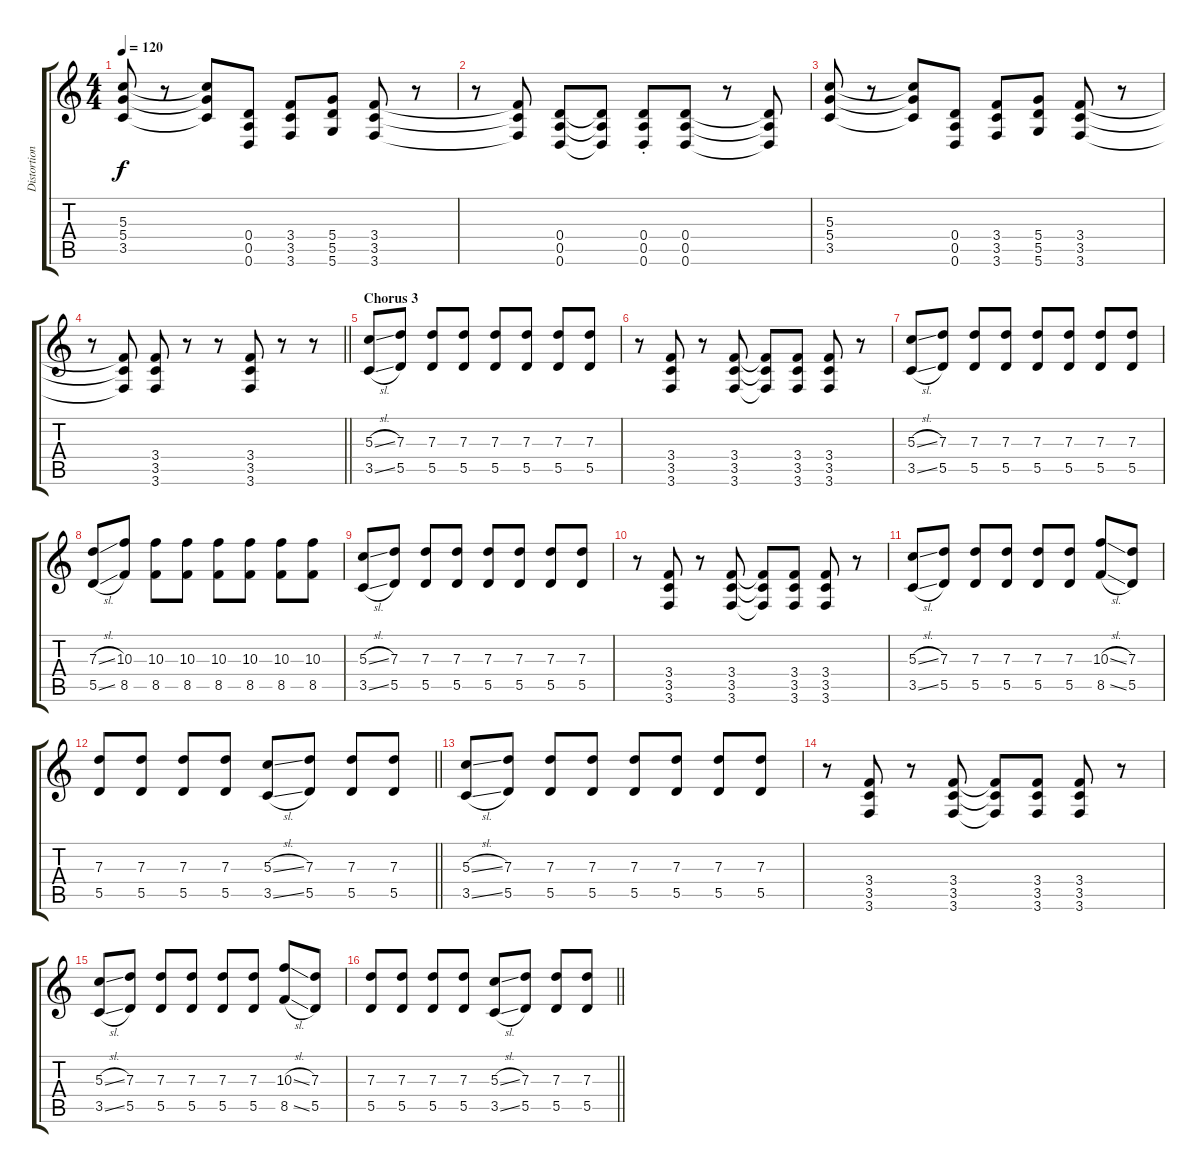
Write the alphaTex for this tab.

\track ("Distortion 1" "Distortion") {instrument distortionguitar}
\staff {score tabs}
\tuning (E4 B3 G3 D3 A2 D2) {hide}
\ts (4 4)
\tempo 120
\clef g2
\ks c
(5.3 5.4 3.5).8{dy f} r.8 (5.3{t} 5.4{t} 3.5{t}).8 (0.4 0.5 0.6).8 (3.4 3.5 3.6).8 (5.4 5.5 5.6).8 (3.4 3.5 3.6).8 r.8 |
r.8 (3.4{t} 3.5{t} 3.6{t}).8 (0.4 0.5 0.6).8 (0.4{t} 0.5{t} 0.6{t}).8 (0.4{st} 0.5{st} 0.6{st}).8 (0.4 0.5 0.6).8 r.8 (0.4{t} 0.5{t} 0.6{t}).8 |
(5.3 5.4 3.5).8 r.8 (5.3{t} 5.4{t} 3.5{t}).8 (0.4 0.5 0.6).8 (3.4 3.5 3.6).8 (5.4 5.5 5.6).8 (3.4 3.5 3.6).8 r.8 |
\barLineRight lightlight
r.8 (3.4{t} 3.5{t} 3.6{t}).8 (3.4 3.5 3.6).8 r.8 r.8 (3.4 3.5 3.6).8 r.8 r.8 |
\section ("" "Chorus 3")
(5.3{sl} 3.5{sl}).8 (7.3 5.5).8 (7.3 5.5).8 (7.3 5.5).8 (7.3 5.5).8 (7.3 5.5).8 (7.3 5.5).8 (7.3 5.5).8 |
r.8 (3.4 3.5 3.6).8 r.8 (3.4 3.5 3.6).8 (3.4{t} 3.5{t} 3.6{t}).8 (3.4 3.5 3.6).8 (3.4 3.5 3.6).8 r.8 |
(5.3{sl} 3.5{sl}).8 (7.3 5.5).8 (7.3 5.5).8 (7.3 5.5).8 (7.3 5.5).8 (7.3 5.5).8 (7.3 5.5).8 (7.3 5.5).8 |
(7.3{sl} 5.5{sl}).8 (10.3 8.5).8 (10.3 8.5).8 (10.3 8.5).8 (10.3 8.5).8 (10.3 8.5).8 (10.3 8.5).8 (10.3 8.5).8 |
(5.3{sl} 3.5{sl}).8 (7.3 5.5).8 (7.3 5.5).8 (7.3 5.5).8 (7.3 5.5).8 (7.3 5.5).8 (7.3 5.5).8 (7.3 5.5).8 |
r.8 (3.4 3.5 3.6).8 r.8 (3.4 3.5 3.6).8 (3.4{t} 3.5{t} 3.6{t}).8 (3.4 3.5 3.6).8 (3.4 3.5 3.6).8 r.8 |
(5.3{sl} 3.5{sl}).8 (7.3 5.5).8 (7.3 5.5).8 (7.3 5.5).8 (7.3 5.5).8 (7.3 5.5).8 (10.3{sl} 8.5{sl}).8 (7.3 5.5).8 |
\barLineRight lightlight
(7.3 5.5).8 (7.3 5.5).8 (7.3 5.5).8 (7.3 5.5).8 (5.3{sl} 3.5{sl}).8 (7.3 5.5).8 (7.3 5.5).8 (7.3 5.5).8 |
(5.3{sl} 3.5{sl}).8 (7.3 5.5).8 (7.3 5.5).8 (7.3 5.5).8 (7.3 5.5).8 (7.3 5.5).8 (7.3 5.5).8 (7.3 5.5).8 |
r.8 (3.4 3.5 3.6).8 r.8 (3.4 3.5 3.6).8 (3.4{t} 3.5{t} 3.6{t}).8 (3.4 3.5 3.6).8 (3.4 3.5 3.6).8 r.8 |
(5.3{sl} 3.5{sl}).8 (7.3 5.5).8 (7.3 5.5).8 (7.3 5.5).8 (7.3 5.5).8 (7.3 5.5).8 (10.3{sl} 8.5{sl}).8 (7.3 5.5).8 |
\barLineRight lightlight
(7.3 5.5).8 (7.3 5.5).8 (7.3 5.5).8 (7.3 5.5).8 (5.3{sl} 3.5{sl}).8 (7.3 5.5).8 (7.3 5.5).8 (7.3 5.5).8
